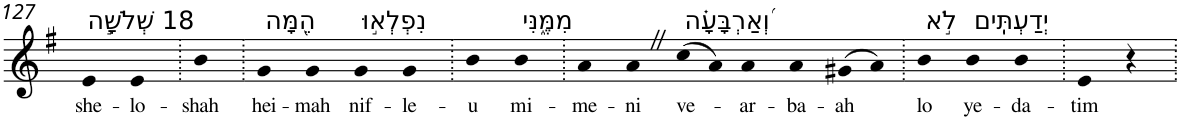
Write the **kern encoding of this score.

**kern	**text
*part1	*part1
*staff1	*staff1
*I"Piano	*
*I'Pno	*
!!LO:PB:g=z
*clefG2	*
*k[f#]	*
*G:	*
=127	=127
!LO:TX:a:t=18 שְׁלֹשָׁ֣ה	!
!	!LO:LY:b
4e	she-
!	!LO:LY:b
4e	-lo-
=128.	=128.
!	!LO:LY:b
4b	-shah
=129.	=129.
!LO:TX:a:t=הֵ֭מָּה	!
!	!LO:LY:b
4g	hei-
!	!LO:LY:b
4g	-mah
!LO:TX:a:t=נִפְלְא֣וּ	!
!	!LO:LY:b
4g	nif-
!	!LO:LY:b
4g	-le-
=130.	=130.
!	!LO:LY:b
4b	-u
!LO:TX:a:t=מִמֶּ֑נִּי	!
!	!LO:LY:b
4b	mi-
=131.	=131.
!	!LO:LY:b
4a	-me-
!	!LO:LY:b
4aZ	-ni
!LO:TX:a:t=וְ֝אַרְבָּעָ֗ה	!
!	!LO:LY:b
(>8cc	ve-
8a)	.
!	!LO:LY:b
4a	-ar-
!	!LO:LY:b
4a	-ba-
!	!LO:LY:b
(>8g#X	-ah
8a)	.
=132.	=132.
!LO:TX:a:t=לֹ֣א	!
!	!LO:LY:b
4b	lo
!LO:TX:a:t=יְדַעְתִּֽים	!
!	!LO:LY:b
4b	ye-
!	!LO:LY:b
4b	-da-
=133.	=133.
!	!LO:LY:b
4e	-tim
4r	.
=.	=.
*-	*-
